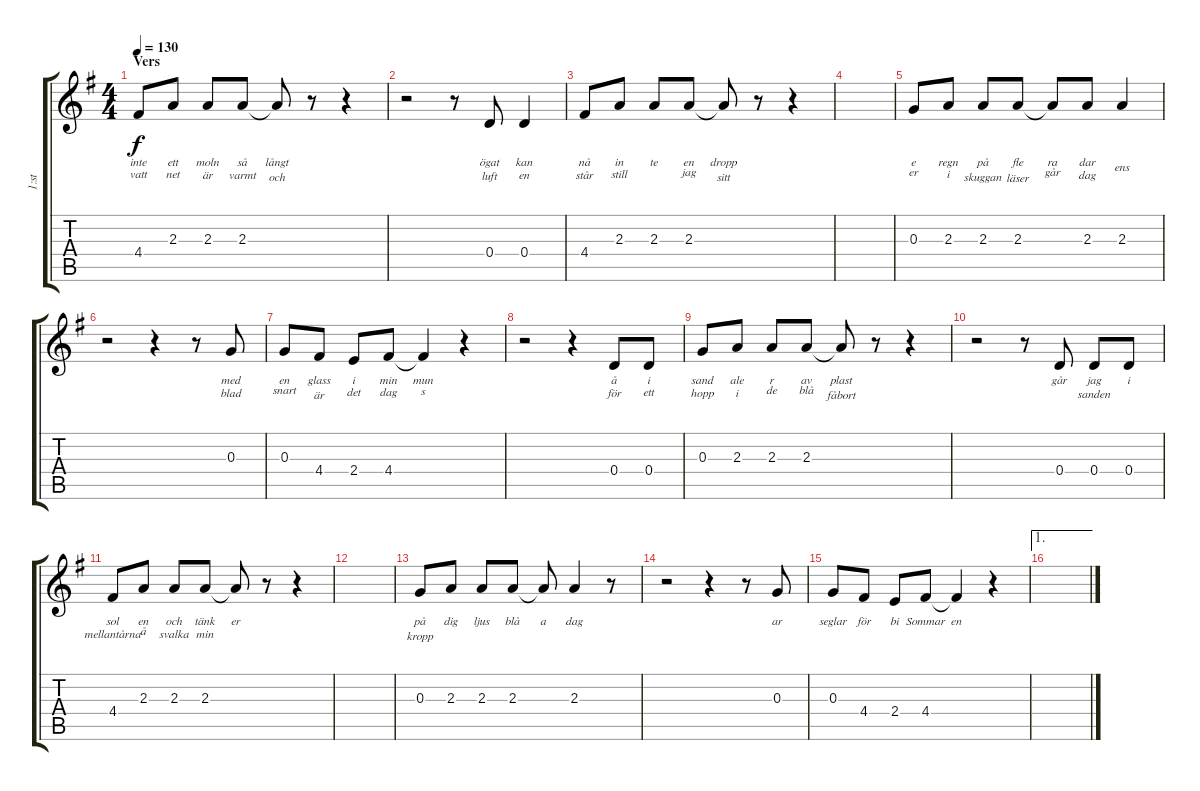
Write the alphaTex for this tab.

\track ("1:st" "1:st") {instrument acousticguitarsteel}
\staff {score tabs}
\tuning (E4 B3 G3 D3 A2 E2) {hide}
\ts (4 4)
\section ("" "Vers")
\tempo 130
\clef g2
\ks g
4.4.8{lyrics (0 "inte") lyrics (1 "vatt") lyrics (2 "") lyrics (3 "") lyrics (4 "") dy f instrument acousticguitarsteel} 2.3.8{lyrics (0 "ett") lyrics (1 "net") lyrics (2 "") lyrics (3 "") lyrics (4 "")} 2.3.8{lyrics (0 "moln") lyrics (1 "är") lyrics (2 "") lyrics (3 "") lyrics (4 "")} 2.3.8{lyrics (0 "så") lyrics (1 "varmt") lyrics (2 "") lyrics (3 "") lyrics (4 "")} 2.3{t}.8{lyrics (0 "långt") lyrics (1 "och") lyrics (2 "") lyrics (3 "") lyrics (4 "")} r.8 r.4 |
r.2 r.8 0.4.8{lyrics (0 "ögat") lyrics (1 "luft") lyrics (2 "") lyrics (3 "") lyrics (4 "")} 0.4.4{lyrics (0 "kan") lyrics (1 "en") lyrics (2 "") lyrics (3 "") lyrics (4 "")} |
4.4.8{lyrics (0 "nå") lyrics (1 "står") lyrics (2 "") lyrics (3 "") lyrics (4 "")} 2.3.8{lyrics (0 "in") lyrics (1 "still") lyrics (2 "") lyrics (3 "") lyrics (4 "")} 2.3.8{lyrics (0 "te") lyrics (1 "") lyrics (2 "") lyrics (3 "") lyrics (4 "")} 2.3.8{lyrics (0 "en") lyrics (1 "jag") lyrics (2 "") lyrics (3 "") lyrics (4 "")} 2.3{t}.8{lyrics (0 "dropp") lyrics (1 "sitt") lyrics (2 "") lyrics (3 "") lyrics (4 "")} r.8 r.4 |
|
0.3.8{lyrics (0 "e") lyrics (1 "er") lyrics (2 "") lyrics (3 "") lyrics (4 "")} 2.3.8{lyrics (0 "regn") lyrics (1 "i") lyrics (2 "") lyrics (3 "") lyrics (4 "")} 2.3.8{lyrics (0 "på") lyrics (1 "skuggan") lyrics (2 "") lyrics (3 "") lyrics (4 "")} 2.3.8{lyrics (0 "fle") lyrics (1 "läser") lyrics (2 "") lyrics (3 "") lyrics (4 "")} 2.3{t}.8{lyrics (0 "ra") lyrics (1 "går") lyrics (2 "") lyrics (3 "") lyrics (4 "")} 2.3.8{lyrics (0 "dar") lyrics (1 "dag") lyrics (2 "") lyrics (3 "") lyrics (4 "")} 2.3.4{lyrics (0 "") lyrics (1 "ens") lyrics (2 "") lyrics (3 "") lyrics (4 "")} |
r.2 r.4 r.8 0.3.8{lyrics (0 "med") lyrics (1 "blad") lyrics (2 "") lyrics (3 "") lyrics (4 "")} |
0.3.8{lyrics (0 "en") lyrics (1 "snart") lyrics (2 "") lyrics (3 "") lyrics (4 "")} 4.4.8{lyrics (0 "glass") lyrics (1 "är") lyrics (2 "") lyrics (3 "") lyrics (4 "")} 2.4.8{lyrics (0 "i") lyrics (1 "det") lyrics (2 "") lyrics (3 "") lyrics (4 "")} 4.4.8{lyrics (0 "min") lyrics (1 "dag") lyrics (2 "") lyrics (3 "") lyrics (4 "")} 4.4{t}.4{lyrics (0 "mun") lyrics (1 "s") lyrics (2 "") lyrics (3 "") lyrics (4 "")} r.4 |
r.2 r.4 0.4.8{lyrics (0 "å") lyrics (1 "för") lyrics (2 "") lyrics (3 "") lyrics (4 "")} 0.4.8{lyrics (0 "i") lyrics (1 "ett") lyrics (2 "") lyrics (3 "") lyrics (4 "")} |
0.3.8{lyrics (0 "sand") lyrics (1 "hopp") lyrics (2 "") lyrics (3 "") lyrics (4 "")} 2.3.8{lyrics (0 "ale") lyrics (1 "i") lyrics (2 "") lyrics (3 "") lyrics (4 "")} 2.3.8{lyrics (0 "r") lyrics (1 "de") lyrics (2 "") lyrics (3 "") lyrics (4 "")} 2.3.8{lyrics (0 "av") lyrics (1 "blå") lyrics (2 "") lyrics (3 "") lyrics (4 "")} 2.3{t}.8{lyrics (0 "plast") lyrics (1 "fåbort") lyrics (2 "") lyrics (3 "") lyrics (4 "")} r.8 r.4 |
r.2 r.8 0.4.8{lyrics (0 "går") lyrics (1 "") lyrics (2 "") lyrics (3 "") lyrics (4 "")} 0.4.8{lyrics (0 "jag") lyrics (1 "sanden") lyrics (2 "") lyrics (3 "") lyrics (4 "")} 0.4.8{lyrics (0 "i") lyrics (1 "") lyrics (2 "") lyrics (3 "") lyrics (4 "")} |
4.4.8{lyrics (0 "sol") lyrics (1 "mellantårna") lyrics (2 "") lyrics (3 "") lyrics (4 "")} 2.3.8{lyrics (0 "en") lyrics (1 "å") lyrics (2 "") lyrics (3 "") lyrics (4 "")} 2.3.8{lyrics (0 "och") lyrics (1 "svalka") lyrics (2 "") lyrics (3 "") lyrics (4 "")} 2.3.8{lyrics (0 "tänk") lyrics (1 "min") lyrics (2 "") lyrics (3 "") lyrics (4 "")} 2.3{t}.8{lyrics (0 "er") lyrics (1 "") lyrics (2 "") lyrics (3 "") lyrics (4 "")} r.8 r.4 |
|
0.3.8{lyrics (0 "på") lyrics (1 "kropp") lyrics (2 "") lyrics (3 "") lyrics (4 "")} 2.3.8{lyrics (0 "dig") lyrics (1 "") lyrics (2 "") lyrics (3 "") lyrics (4 "")} 2.3.8{lyrics (0 "ljus") lyrics (1 "") lyrics (2 "") lyrics (3 "") lyrics (4 "")} 2.3.8{lyrics (0 "blå") lyrics (1 "") lyrics (2 "") lyrics (3 "") lyrics (4 "")} 2.3{t}.8{lyrics (0 "a") lyrics (1 "") lyrics (2 "") lyrics (3 "") lyrics (4 "")} 2.3.4{lyrics (0 "dag") lyrics (1 "") lyrics (2 "") lyrics (3 "") lyrics (4 "")} r.8 |
r.2 r.4 r.8 0.3.8{lyrics (0 "ar") lyrics (1 "") lyrics (2 "") lyrics (3 "") lyrics (4 "")} |
0.3.8{lyrics (0 "seglar") lyrics (1 "") lyrics (2 "") lyrics (3 "") lyrics (4 "")} 4.4.8{lyrics (0 "för") lyrics (1 "") lyrics (2 "") lyrics (3 "") lyrics (4 "")} 2.4.8{lyrics (0 "bi") lyrics (1 "") lyrics (2 "") lyrics (3 "") lyrics (4 "")} 4.4.8{lyrics (0 "Sommar") lyrics (1 "") lyrics (2 "") lyrics (3 "") lyrics (4 "")} 4.4{t}.4{lyrics (0 "en") lyrics (1 "") lyrics (2 "") lyrics (3 "") lyrics (4 "")} r.4 |
\ae 1
